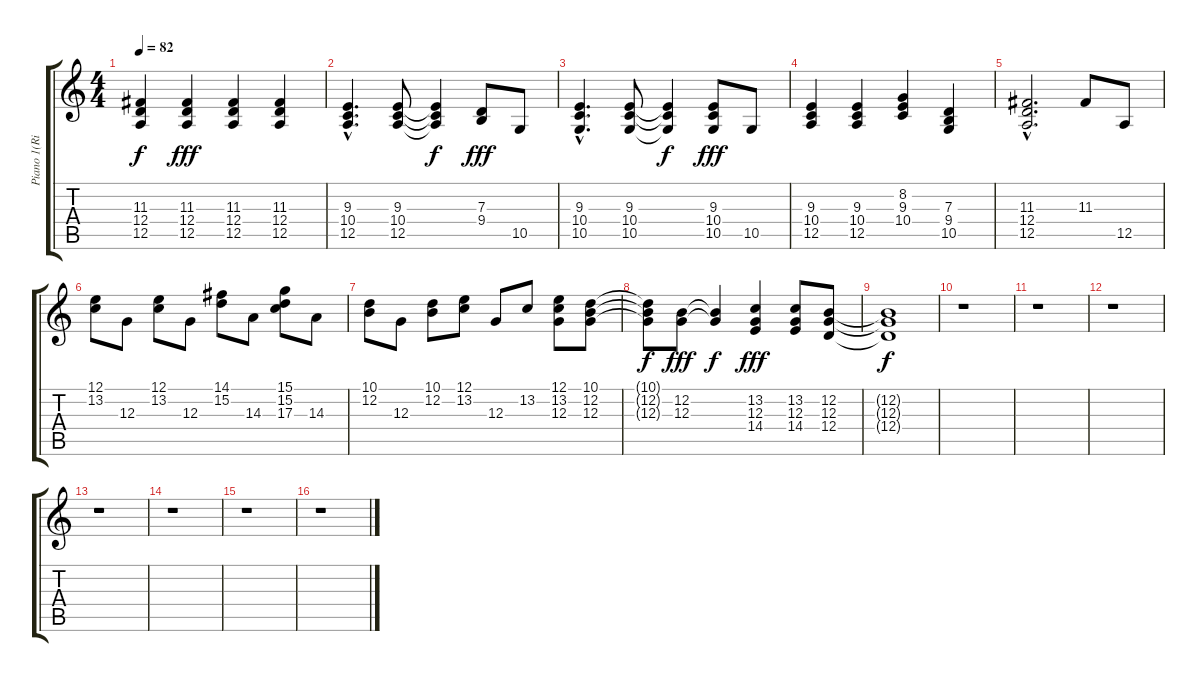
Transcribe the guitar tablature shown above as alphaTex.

\track ("Piano 1(Right Hand)" "Piano 1(Ri") {instrument acousticgrandpiano}
\staff {score tabs}
\tuning (E4 B3 G3 D3 A2 E2) {hide}
\ts (4 4)
\tempo 82
\clef g2
\ks c
(11.3{t} 12.4{t} 12.5{t}).4{dy f} (11.3 12.4 12.5).4{dy fff} (11.3 12.4 12.5).4 (11.3 12.4 12.5).4 |
(9.3{hac} 10.4{hac} 12.5{hac}).4{d} (9.3 10.4 12.5).8 (9.3{t} 10.4{t} 12.5{t}).4{dy f} (7.3 9.4).8{dy fff} 10.5.8 |
(9.3{hac} 10.4{hac} 10.5{hac}).4{d} (9.3 10.4 10.5).8 (9.3{t} 10.4{t} 10.5{t}).4{dy f} (9.3 10.4 10.5).8{dy fff} 10.5.8 |
(9.3 10.4 12.5).4 (9.3 10.4 12.5).4 (8.2 9.3 10.4).4 (7.3 9.4 10.5).4 |
(11.3{hac} 12.4{hac} 12.5{hac}).2{d} 11.3.8 12.5.8 |
(12.1 13.2).8 12.3.8 (12.1 13.2).8 12.3.8 (14.1 15.2).8 14.3.8 (15.1 15.2 17.3).8 14.3.8 |
(10.1 12.2).8 12.3.8 (10.1 12.2).8 (12.1 13.2).8 12.3.8 13.2.8 (12.1 13.2 12.3).8 (10.1 12.2 12.3).8 |
(10.1{t} 12.2{t} 12.3{t}).8{dy f} (12.2 12.3).8{dy fff} (12.2{t} 12.3{t}).4{dy f} (13.2 12.3 14.4).4{dy fff} (13.2 12.3 14.4).8 (12.2 12.3 12.4).8 |
(12.2{t} 12.3{t} 12.4{t}).1{dy f} |
r.1 |
r.1 |
r.1 |
r.1 |
r.1 |
r.1 |
r.1
